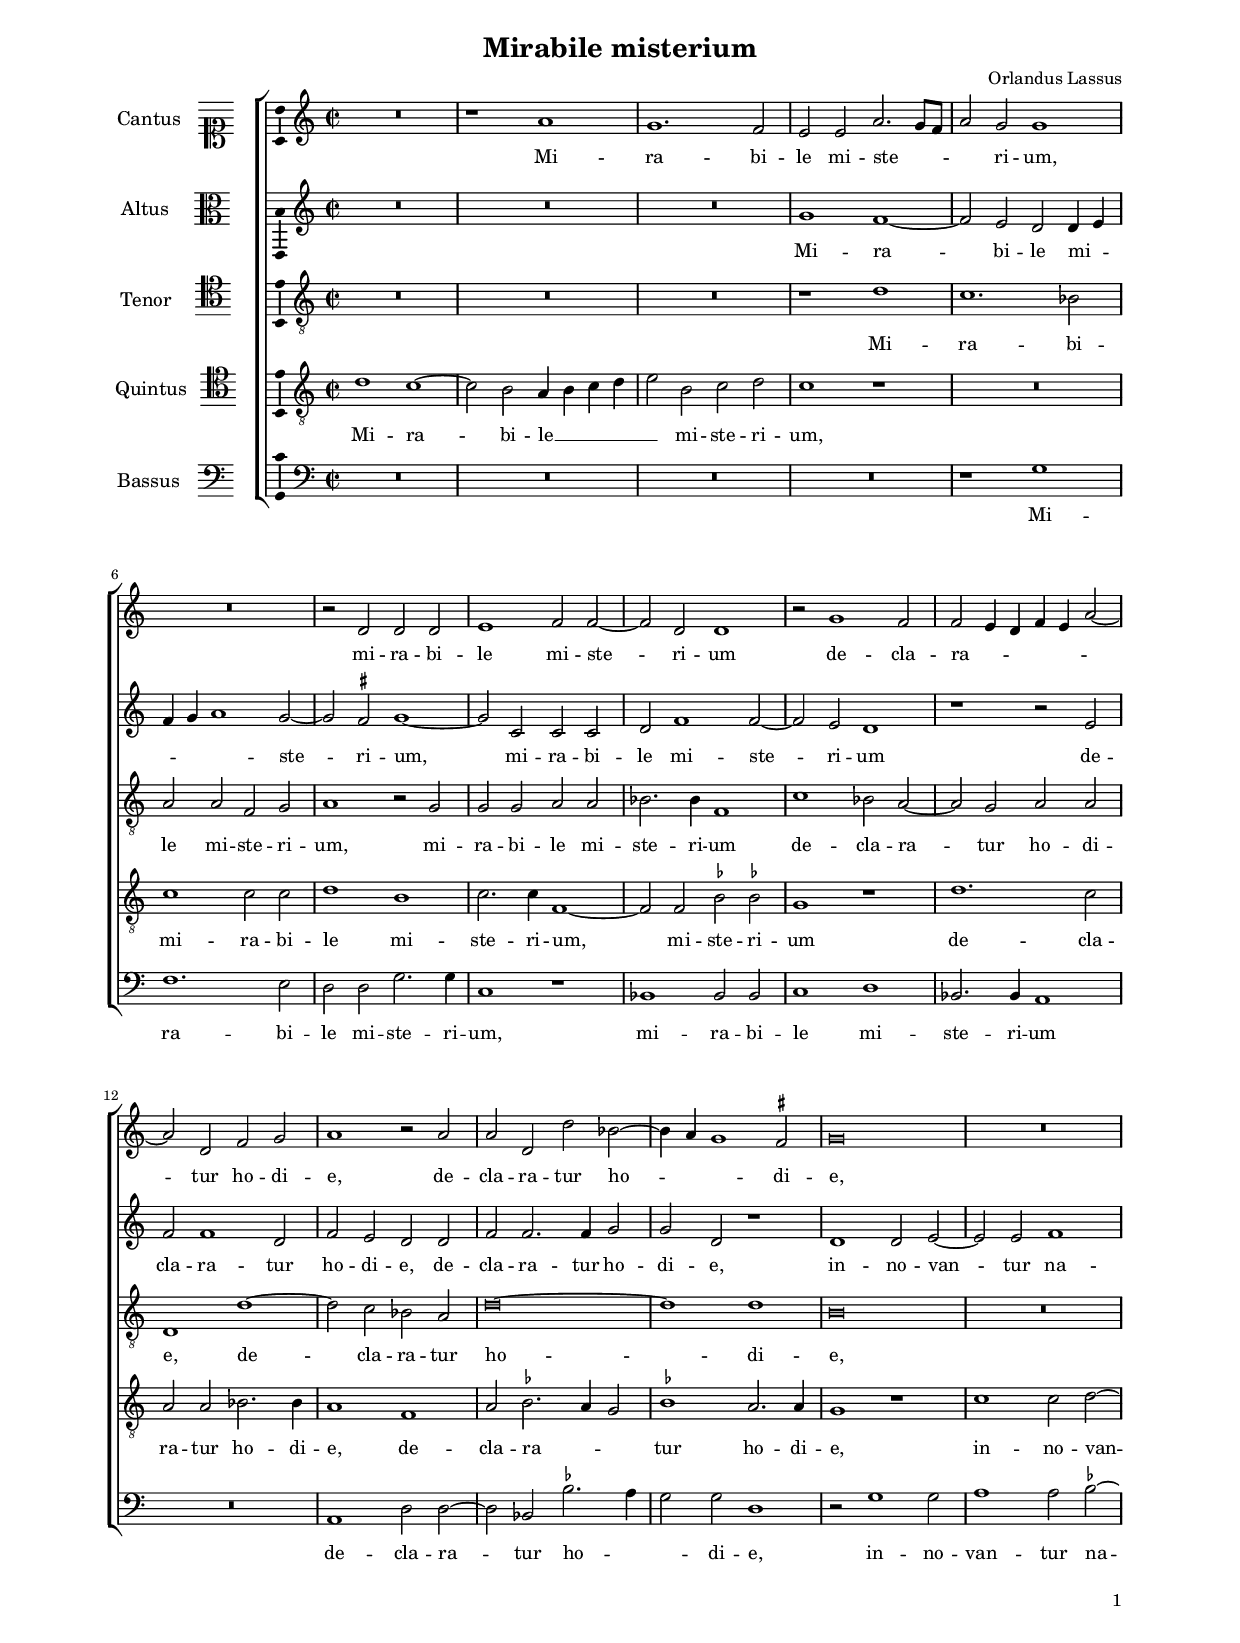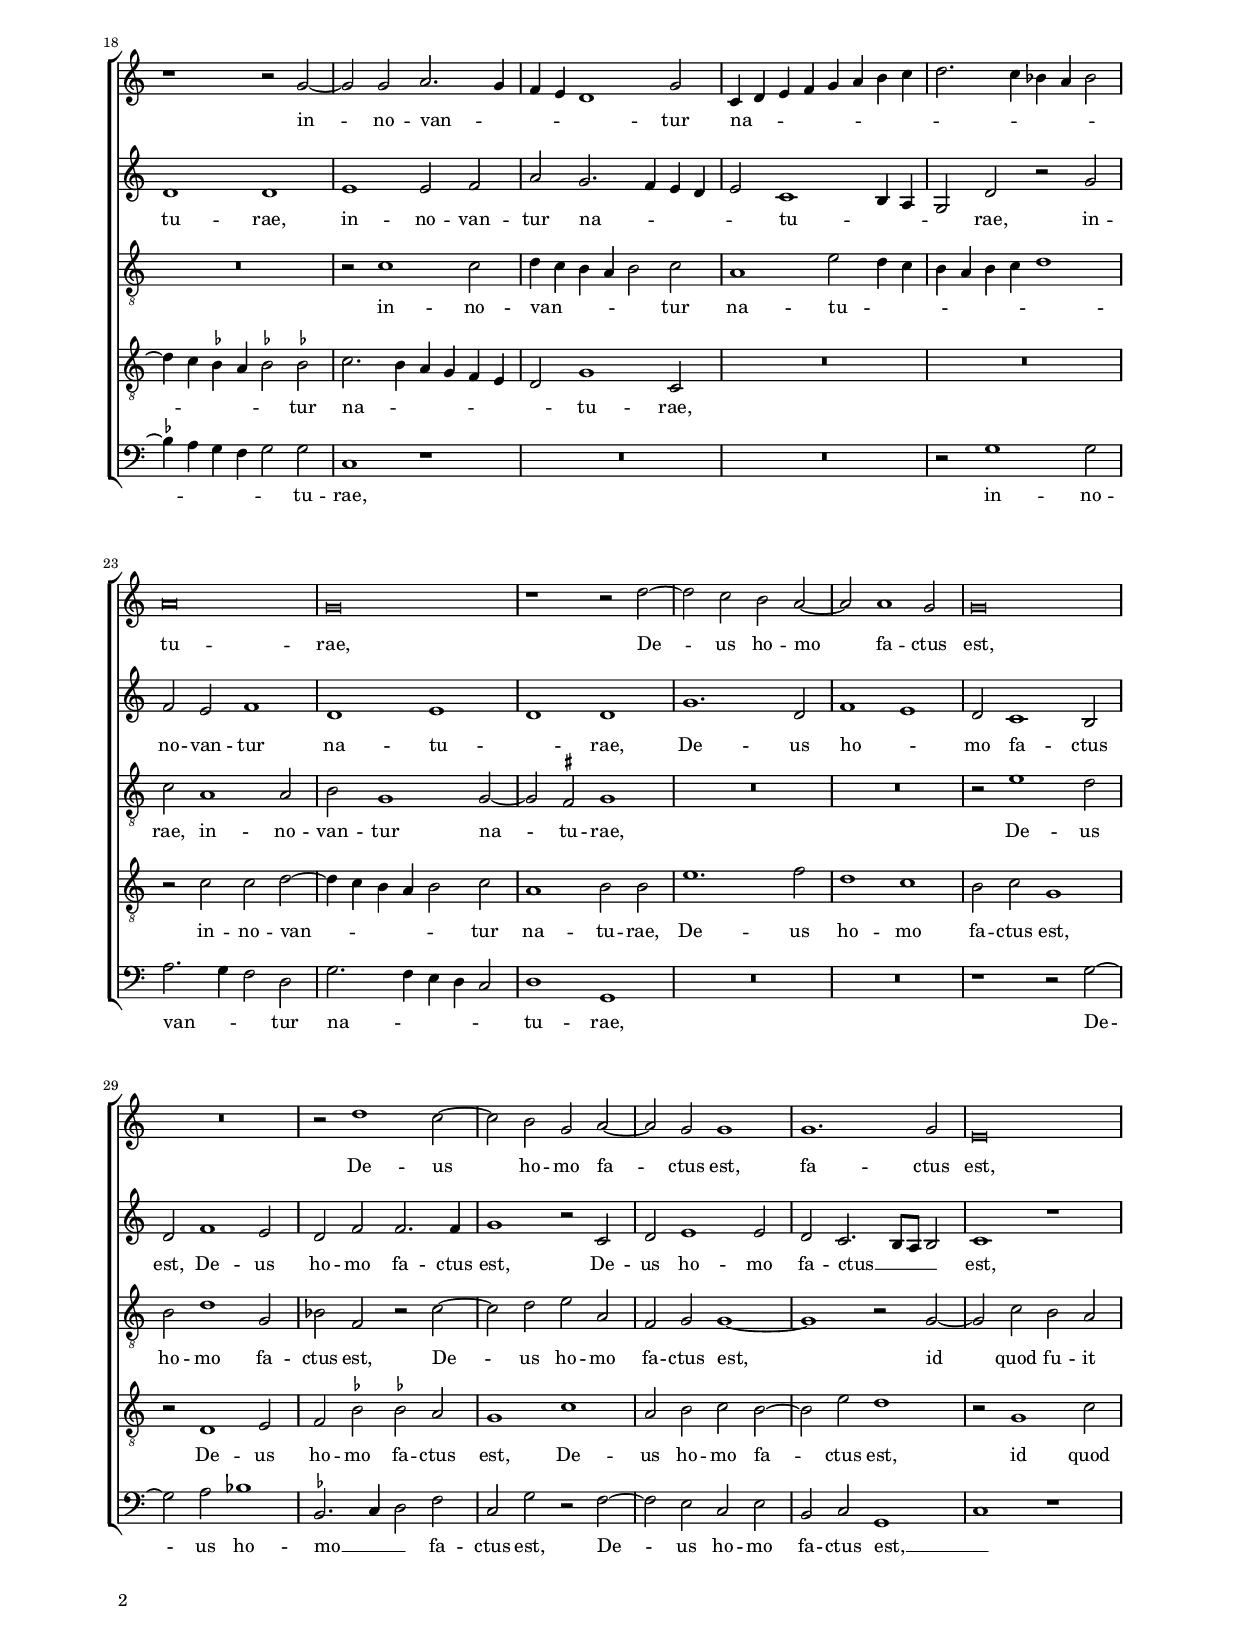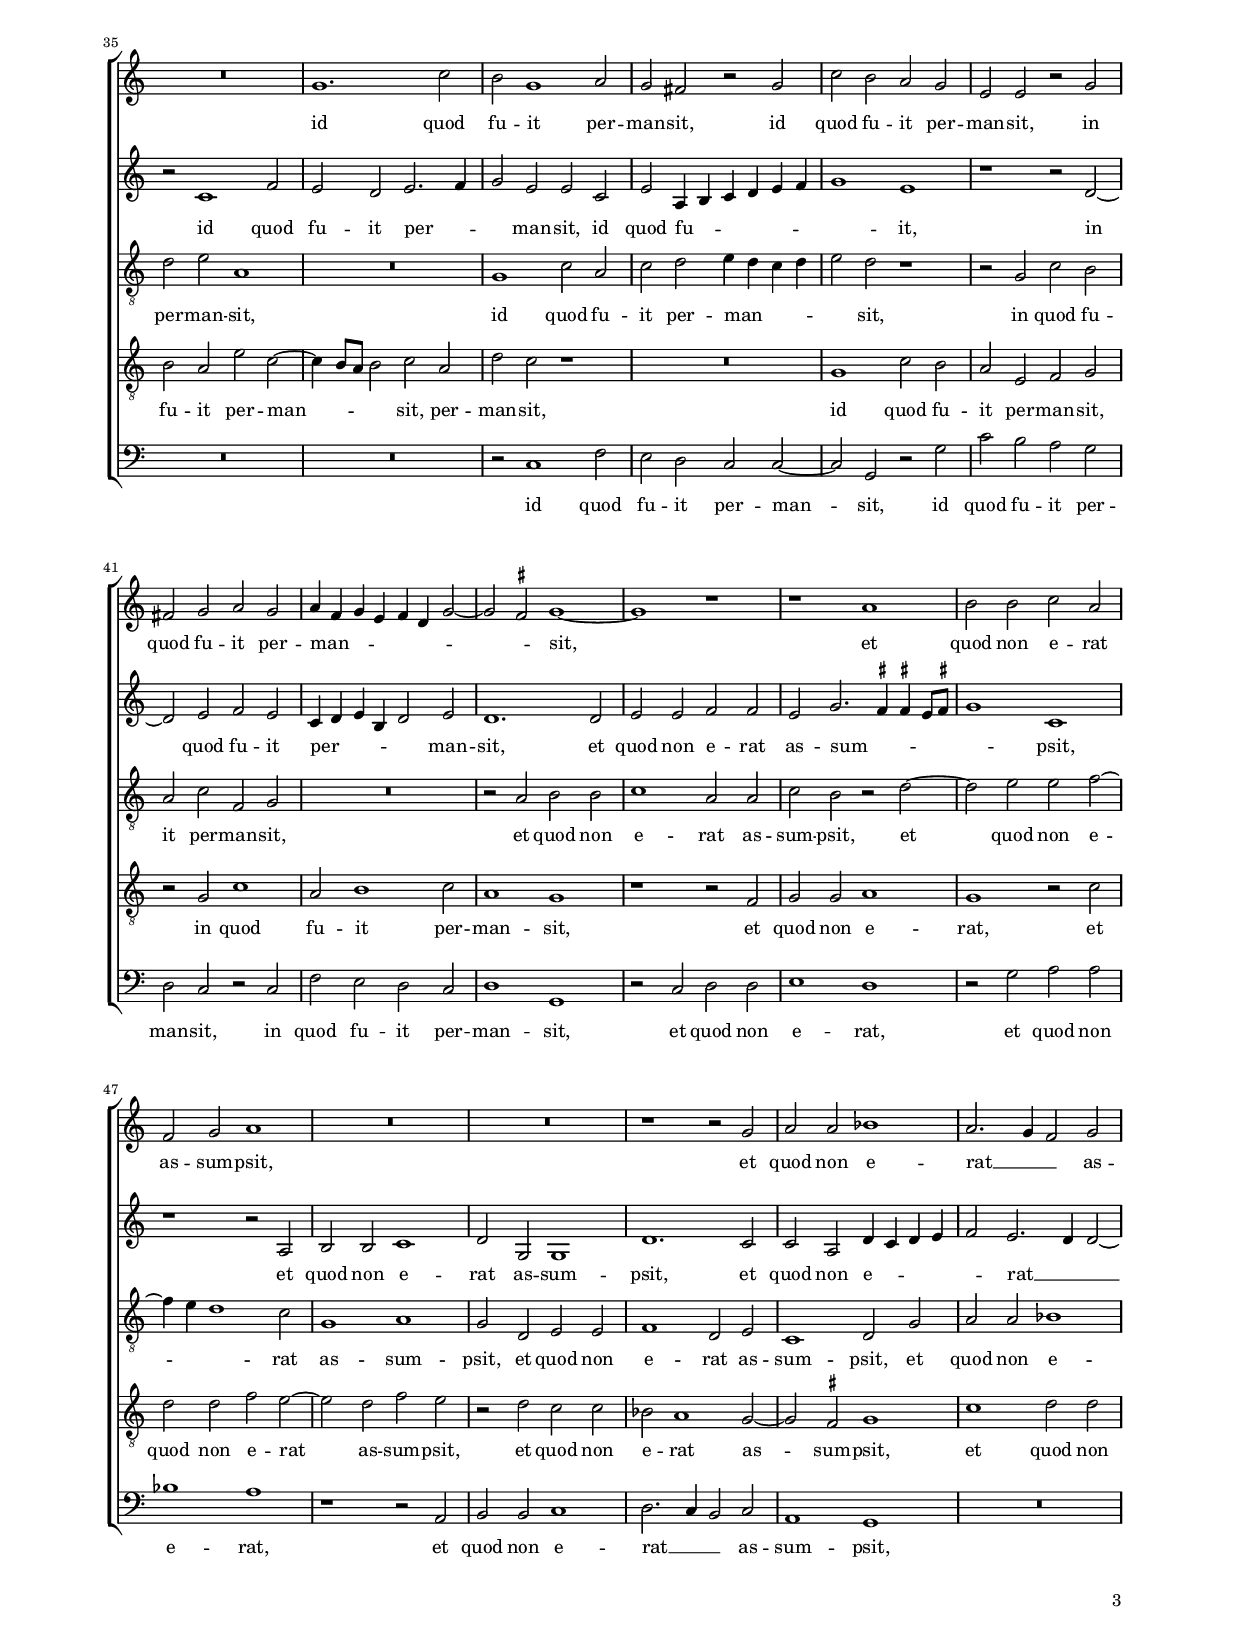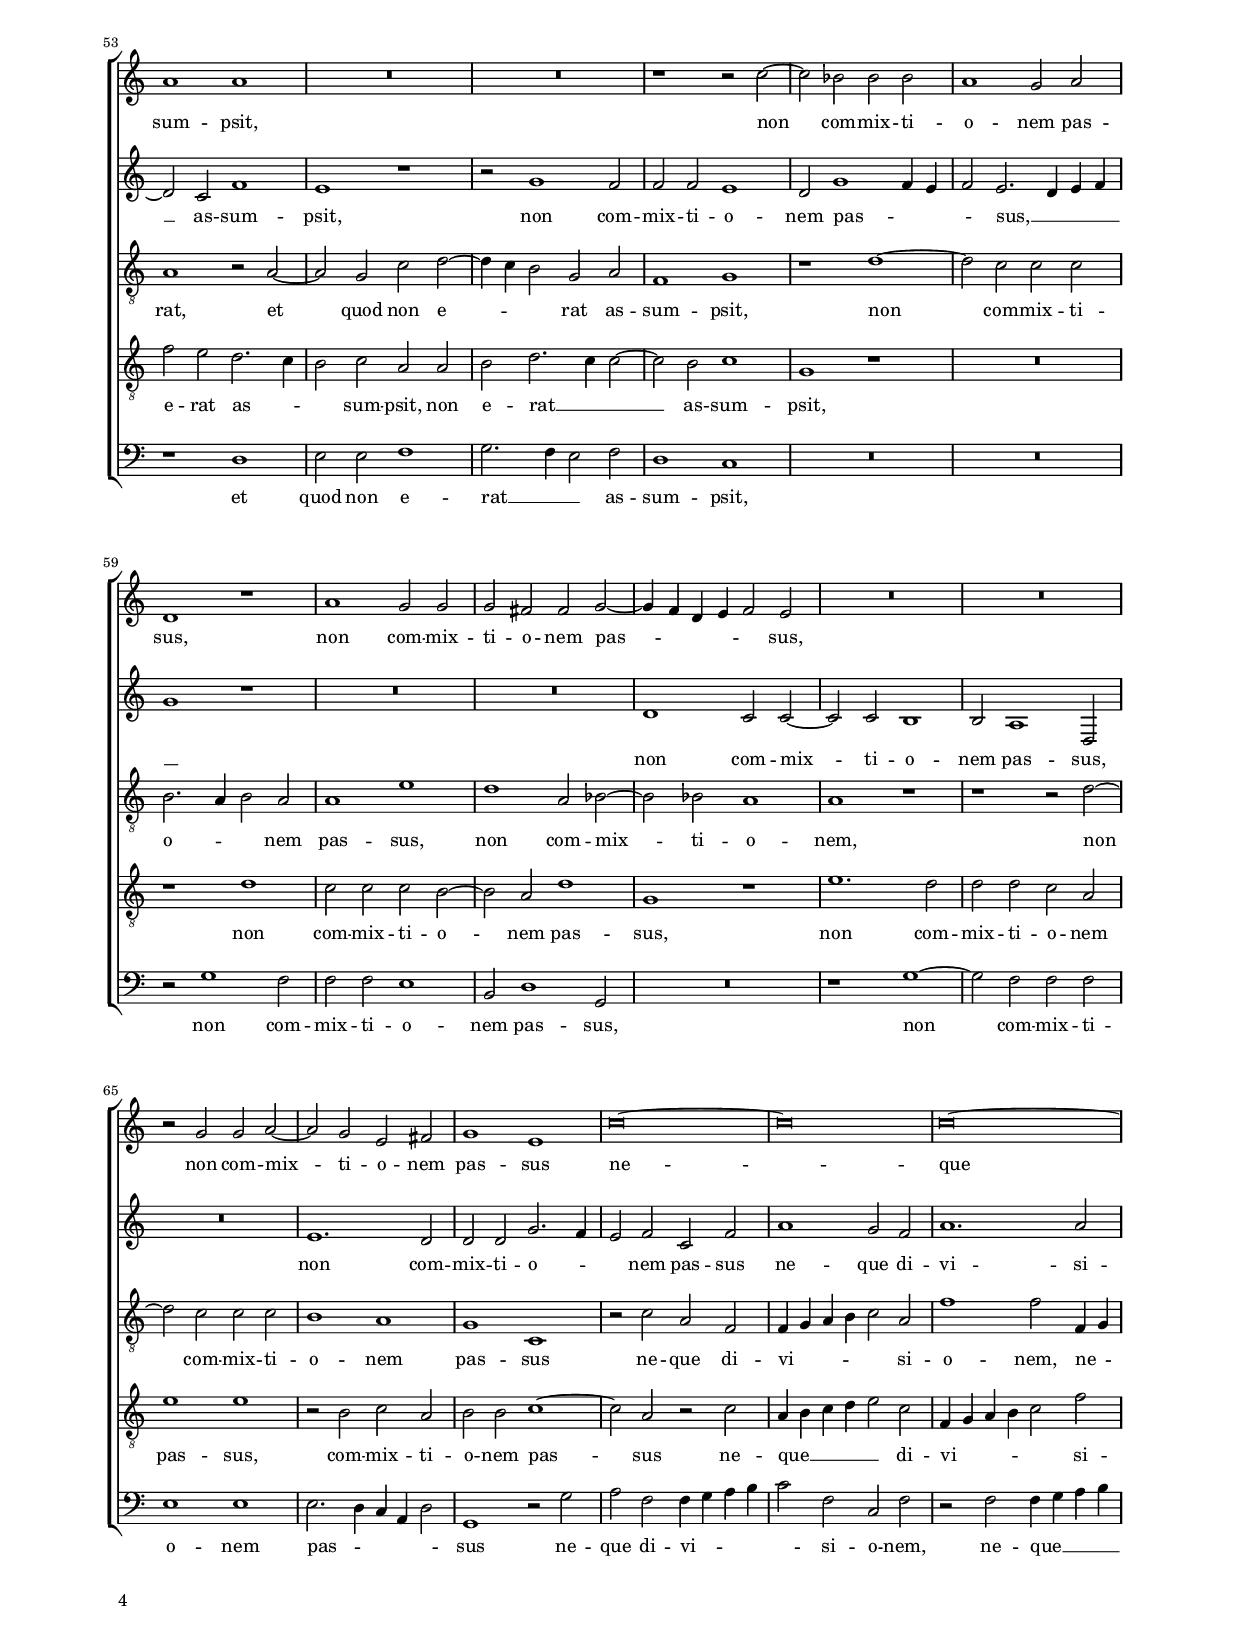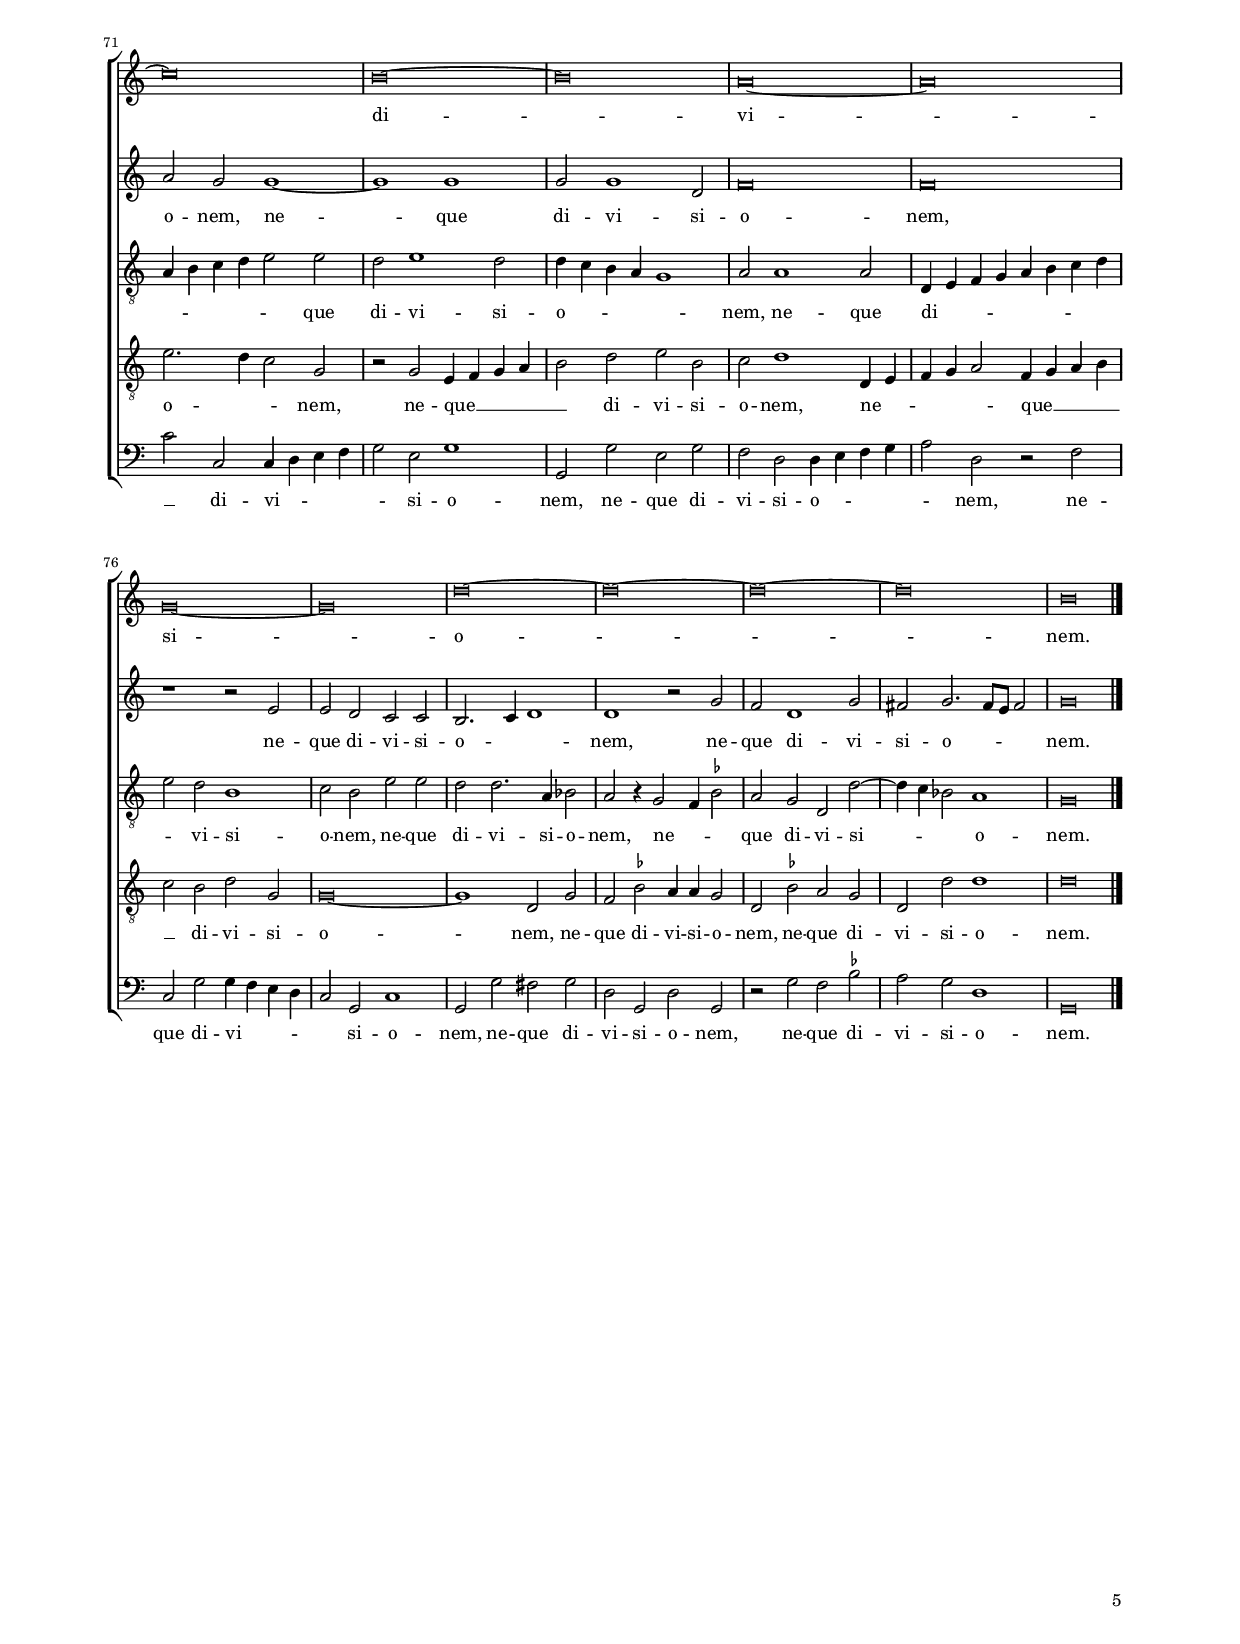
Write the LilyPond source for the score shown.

\header
{
  title="Mirabile misterium"
  composer="Orlandus Lassus"
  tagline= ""
}

\version "2.20.0"
\language deutsch
#(set-global-staff-size 15)
% #(set-default-paper-size "letter")
#(ly:set-option 'point-and-click #f)


\paper
	{
	top-margin = 1.8 \cm
	bottom-margin = 1.2 \cm
	left-margin = 2 \cm
	right-margin = 2 \cm
	ragged-bottom = ##f
	ragged-last-bottom = ##t
	print-page-number = ##f
	system-system-spacing = #'((basic-distance . 17) (minimum-distance . 14) (padding . 7) (strechability . 150))
    oddFooterMarkup=\markup   \fill-line { "" \fromproperty #'page:page-number-string }
    evenFooterMarkup=\markup  \fill-line { \fromproperty #'page:page-number-string "" }
    last-bottom-spacing = #'((basic-distance . 12) (minimum-distance . 7) (padding . 4))
%	systems-per-page = 3
%   page-count = 4
%	min-systems-per-page = 3
%	print-all-headers = ##t
%	print-first-page-number = ##t
%	first-page-number = 1
	}

	
global = {
    % \set Staff.autoBeaming = ##f
	\key c \major
	\time 2/2 \set Score.measureLength = #(ly:make-moment 2/1)
    \set Score.tempoHideNote = ##t
    \tempo 2 = 90
    \skip 1*2*82 \bar "|."
	}

	ficta = { \once \set suggestAccidentals = ##t }

	forget = #(define-music-function (music) (ly:music?) #{
		\accidentalStyle forget
		$music
		\accidentalStyle default
		#})
  

incipitcantus = \markup { \score {
	{
	\set Staff.instrumentName = \markup { \fontsize #1 "Cantus" }
	\key c \major
	\clef soprano
	s4 \bar ""
	}
	\layout  {
	raggedright = ##t
	indent = 1.6 \cm
	line-width = 2.2\cm
	\context { \Staff \remove Time_signature_engraver }
	\override Staff.Clef.Y-extent = #'(0 . 0)
	}} \hspace #1 }

      
incipitaltus = \markup { \score {
	{
	\set Staff.instrumentName = \markup { \fontsize #1 "Altus" }
	\key c \major
	\clef alto
	s4 \bar ""
	}
	\layout  {
	raggedright = ##t
	indent = 1.6 \cm
	line-width = 2.2\cm
	\context { \Staff \remove Time_signature_engraver }
	\override Staff.Clef.Y-extent = #'(0 . 0)
	}} \hspace #1 }


incipittenor = \markup { \score {
	{
	\set Staff.instrumentName = \markup { \fontsize #1 "Tenor" }
	\key c \major
	\clef tenor
	s4 \bar ""
	}
	\layout  {
	raggedright = ##t
	indent = 1.6 \cm
	line-width = 2.2\cm
	\context { \Staff \remove Time_signature_engraver }
	\override Staff.Clef.Y-extent = #'(0 . 0)
	}} \hspace #1 }
      
      
incipitquintus = \markup { \score {
	{
	\set Staff.instrumentName = \markup { \fontsize #1 "Quintus" }
	\key c \major
	\clef tenor
	s4 \bar ""
	}
	\layout  {
	raggedright = ##t
	indent = 1.6 \cm
	line-width = 2.2\cm
	\context { \Staff \remove Time_signature_engraver }
	\override Staff.Clef.Y-extent = #'(0 . 0)
	}} \hspace #1 }
      
      
incipitbassus = \markup { \score {
	{
	\set Staff.instrumentName = \markup { \fontsize #1 "Bassus" }
	\key c \major
	\clef bass
	s4 \bar ""
	}
	\layout  {
	raggedright = ##t
	indent = 1.6 \cm
	line-width = 2.2\cm
	\context { \Staff \remove Time_signature_engraver }
	\override Staff.Clef.Y-extent = #'(0 . 0)
	}} \hspace #1 }


cantus =  \relative c''
	{
	R\breve
	r1 a
	g1. f2
	e2 e a2. g8 f
%5
	a2 g g1 | \break \noPageBreak
	R\breve
	r2 d d d
	e1 f2 f~ \noBreak
	f2 d d1
%10
	r2 g1 f2 |
	f2 e4 d f e a2~ \break \noPageBreak
	a2 d, f2 g
	a1 r2 a
	a2 d, d' b~ \noBreak
%15
	b4 a g1 \ficta fis2 |
	g\breve
	R\breve \pageBreak
	r1 r2 g~
	g2 g a2. g4
%20
	f4 e d1 g2 |
	c,4 d e f g a h c
	d2. c4 b a b2 \break \noPageBreak
	a\breve
	g\breve
%25
	r1 r2 d'~ |
	d2 c h a~
	a2 a1 g2
	g\breve \break \noPageBreak
	R\breve
%30
	r2 d'1 c2~ |
	c2 h g a~
	a2 g g1
	g1. g2
	e\breve \pageBreak
%35
	R\breve |
	g1. c2
	h2 g1 a2
	g2 fis r g
	c2 h a g
%40
	e2 e r g | \break \noPageBreak
	fis2 g a g
	a4 f g e f d g2~
	g2 \ficta fis g1~
	g1 r
%45
	r1 a |
	h2 h c a \break \noPageBreak
	f2 g a1
	R\breve
	R\breve
%50
	r1 r2 g |
	a2 a b1
	a2. g4 f2 g \pageBreak
	a1 a
	R\breve
%55
	R\breve |
	r1 r2 c~
	c2 b b b
	a1 g2 a \break \noPageBreak
	d,1 r
%60
	a'1 g2 g |
	g2 fis fis g~
	g4 f d e f2 e
	R\breve
	R\breve \break \noPageBreak
%65
	r2 g g a~ |
	a2 g e fis
	g1 e
	c'\breve~
	c\breve
%70
	c\breve~ | \pageBreak
	c\breve
	h\breve~
	h\breve
	a\breve~
%75
	a\breve | \break \noPageBreak
	g\breve~
	g\breve
	d'\breve~
	d\breve~
%80
	d\breve~ |
    d\breve 
	h\breve |  
	}


altus =  \relative c'
    {
	R\breve
	R\breve
	R\breve
	g'1 f~
%5
	f2 e d d4 e |
	f4 g a1 g2~
	g2 \ficta fis g1~
	g2 c, c c
	d2 f1 f2~
%10
	f2 e d1 |
	r1 r2 e
	f2 f1 d2
	f2 e d d
	f2 f2. f4 g2
%15
	g2 d r1 |
	d1 d2 e~
	e2 e f1
	d1 d
	e1 e2 f
%20
	a2 g2. f4 e d |
	e2 c1 h4 a
	g2 d' r g
	f2 e f1
	d1 e
%25
	d1 d |
	g1. d2
	f1 e
	d2 c1 h2
	d2 f1 e2
%30
	d2 f f2. f4 |
	g1 r2 c,
	d2 e1 e2
	d2 c2. h8 a h2
	c1 r
%35
	r2 c1 f2 |
	e2 d e2. f4
	g2 e e c
	e2 a,4 h c d e f
	g1 e
%40
	r1 r2 d~ |
	d2 e f e
	c4 d e h d2 e
	d1. d2
	e2 e f f
%45
	e2 g2. \ficta fis4 \ficta fis! e8 \ficta fis! |
	g1 c,
	r1 r2 a
	h2 h c1
	d2 g, g1
%50
	d'1. c2 |
	c2 a d4 c d e
	f2 e2. d4 d2~
	d2 c f1
	e1 r
%55
	r2 g1 f2 |
	f2 f e1
	d2 g1 f4 e
    f2 e2. d4 e f
	g1 r |
%60
    R\breve
	R\breve
	d1 c2 c~
	c2 c h1
	h2 a1 d,2 |
%65
    R\breve
	e'1. d2
	d2 d g2. f4
	e2 f c f
	a1 g2 f |
%70
    a1. a2
	a2 g g1~
	g1 g
	g2 g1 d2
	f\breve |
%75
    f\breve
	r1 r2 e
	e2 d c c
	h2. c4 d1
	d1 r2 g |
%80
    f2 d1 g2
	fis2 g2. fis8 e fis2
	g\breve |
	}


tenor =  \relative c'
	{
	R\breve
	R\breve
	R\breve
	r1 d
%5
	c1. b2 |
	a2 a f g
	a1 r2 g
	g2 g a a
	b2. b4 f1
%10
	c'1 b2 a~ |
	a2 g a a
	d,1 d'~
	d2 c b a
	d\breve~
%15
	d1 d |
	h\breve
	R\breve
	R\breve
	r2 c1 c2
%20
	d4 c h a h2 c |
	a1 e'2 d4 c
	h4 a h c d1
	c2 a1 a2
	h2 g1 g2~
%25
	g2 \ficta fis g1 |
	R\breve
	R\breve
	r2 e'1 d2
	h2 d1 g,2
%30
	b2 f r c'~ |
	c2 d e a,
	f2 g g1~
	g1 r2 g~
	g2 c h a
%35
	d2 e a,1 |
	R\breve
	g1 c2 a
	c2 d e4 d c d
	e2 d r1
%40
	r2 g, c h |
	a2 c f, g
	R\breve
	r2 a h h
	c1 a2 a
%45
	c2 h r d~ |
	d2 e e f~
	f4 e d1 c2
	g1 a
	g2 d e e
%50
	f1 d2 e |
	c1 d2 g
	a2 a b1
	a1 r2 a~
	a2 g c d~
%55
	d4 c h2 g a |
	f1 g
	r1 d'~
	d2 c c c
	h2. a4 h2 a
%60
	a1 e' |
	d1 a2 b~
	b2 b a1
	a1 r
	r1 r2 d~
%65
	d2 c c c |
	h1 a
	g1 c,
	r2 c' a f
	f4 g a h c2 a
%70
	f'1 f2 f,4 g |
	a4 h c d e2 e
	d2 e1 d2
	d4 c h a g1
	a2 a1 a2
%75
	d,4 e f g a h c d |
	e2 d h1
	c2 h e e
	d2 d2. a4 b2
	a2 r4 g2 f4 \ficta b2
%80
	a2 g d d'~ |
	d4 c b2 a1
	g\breve |
	}


quintus  =  \relative c'
	{
	d1 c~
	c2 h a4 h c d
	e2 h c d
	c1 r
%5
	R\breve |
	c1 c2 c
	d1 h
	c2. c4 f,1~
	f2 f \ficta b \ficta b!
%10
	g1 r |
	d'1. c2
	a2 a b2. b4
	a1 f
	a2 \ficta b2. a4 g2
%15
	\ficta b1 a2. a4 |
	g1 r
	c1 c2 d~
	d4 c \ficta b a \ficta b!2 \ficta b!
	c2. h4 a g f e
%20
	d2 g1 c,2 |
	R\breve
	R\breve
	r2 c' c d~
	d4 c h a h2 c
%25
	a1 h2 h |
	e1. f2
	d1 c
	h2 c g1
	r2 d1 e2
%30
	f2 \ficta b \ficta b! a |
	g1 c
	a2 h c h~
	h2 e d1
	r2 g,1 c2
%35
	h2 a e' c~ |
	c4 h8 a h2 c a
	d2 c r1
	R\breve
	g1 c2 h
%40
	a2 e f g |
	r2 g c1
	a2 h1 c2
	a1 g
	r1 r2 f
%45
	g2 g a1 |
	g1 r2 c
	d2 d f e~
	e2 d f e
	r2 d c c
%50
	b2 a1 g2~ |
	g2 \ficta fis g1
	c1 d2 d
	f2 e d2. c4
	h2 c a a
%55
	h2 d2. c4 c2~ |
	c2 h c1
	g1 r
	R\breve
	r1 d'
%60
	c2 c c h~ |
	h2 a d1
	g,1 r
	e'1. d2
	d2 d c a
%65
	e'1 e |
	r2 h c a
	h2 h c1~
	c2 a r c
	a4 h c d e2 c
%70
	f,4 g a h c2 f |
	e2. d4 c2 g
	r2 g e4 f g a
	h2 d e h
	c2 d1 d,4 e
%75
	f4 g a2 f4 g a h |
	c2 h d g,
	g\breve~
	g1 d2 g
	f2 \ficta b a4 a g2
%80
	d2 \ficta b' a g |
	d2 d' d1
	d\breve |
	}


bassus  =  \relative c
	{
	R\breve
	R\breve
	R\breve
	R\breve
%5
	r1 g' |
	f1. e2
	d2 d g2. g4
	c,1 r
	b1 b2 b
%10
	c1 d |
	b2. b4 a1
	R\breve
	a1 d2 d~
	d2 b \ficta b'2. a4
%15
	g2 g d1 |
	r2 g1 g2
	a1 a2 \ficta b~
	\ficta b4 a g f g2 g
	c,1 r
%20
	R\breve |
	R\breve
	r2 g'1 g2
	a2. g4 f2 d
	g2. f4 e d c2
%25
	d1 g, |
	R\breve
	R\breve
	r1 r2 g'~
	g2 a b1
%30
	\ficta b,2. c4 d2 f |
	c2 g'r f~
	f2 e c e
	h2 c g1
	c1 r
%35
	R\breve |
	R\breve
	r2 c1 f2
	e2 d c c~
	c2 g r g'
%40
	c2 h a g |
	d2 c r c
	f2 e d c
	d1 g,
	r2 c d d
%45
	e1 d |
	r2 g a a
	b1 a
	r1 r2 a,
	h2 h c1
%50
	d2. c4 h2 c |
	a1 g
	R\breve
	r1 d'
	e2 e f1
%55
	g2. f4 e2 f |
	d1 c
	R\breve
	R\breve
	r2 g'1 f2
%60
	f2 f e1 |
	h2 d1 g,2
	R\breve
	r1 g'~
	g2 f f f
%65
	e1 e |
	e2. d4 c a d2
	g,1 r2 g'
	a2 f f4 g a h
	c2 f, c f
%70
	r2 f f4 g a h |
	c2 c, c4 d e f
	g2 e g1
	g,2 g' e g
	f2 d d4 e f g
%75
	a2 d, r f |
	c2 g' g4 f e d
	c2 g c1
	g2 g' fis g
	d2 g, d' g,
%80
	r2 g' f \ficta b |
	a2 g d1
	g,\breve |
	}


lyricscantus = \lyricmode {
	Mi -- ra -- bi -- le mi -- ste -- _ _ _ ri -- um,
    mi -- ra -- bi -- le mi -- ste -- ri -- um
    de -- cla -- ra -- _ _ _ _ _ tur ho -- di -- e,
    de -- cla -- ra -- tur ho -- _ _ di -- e,
    in -- no -- van -- _ _ _ _ tur na -- _ _ _ _ _ _ _ _ _ _ _ _ tu -- rae,
    De -- us ho -- mo fa -- ctus est,
    De -- us ho -- mo fa -- ctus est,
    fa -- ctus est,
    id quod fu -- it per -- man -- sit,
    id quod fu -- it per -- man -- sit,
    in quod fu -- it per -- man -- _ _ _ _ _ _ _ sit,
    et quod non e -- rat as -- sum -- psit,
    et quod non e -- rat __ _ _ as -- sum -- psit,
    non com -- mix -- ti -- o -- nem pas -- sus,
    non com -- mix -- ti -- o -- nem pas -- _ _ _ _ sus,
    non com -- mix -- ti -- o -- nem pas -- sus
    ne -- que di -- vi -- si -- o -- nem.
	}


lyricsaltus = \lyricmode {
	Mi -- ra -- bi -- le mi -- _ _ _ _ ste -- ri -- um,
    mi -- ra -- bi -- le mi -- ste -- ri -- um
    de -- cla -- ra -- tur ho -- di -- e,
    de -- cla -- ra -- tur ho -- di -- e,
    in -- no -- van -- tur na -- tu -- rae,
    in -- no -- van -- tur na -- _ _ _ _ tu -- _ _ _ rae,
    in -- no -- van -- tur na -- tu -- _ rae,
    De -- us ho -- _ mo fa -- ctus est,
    De -- us ho -- mo fa -- ctus est,
    De -- us ho -- mo fa -- ctus __ _ _ _ est,
    id quod fu -- it per -- _ _ man -- sit,
    id quod fu -- _ _ _ _ _ _ it,
    in quod fu -- it per -- _ _ _ _ man -- sit,
    et quod non e -- rat as -- sum -- _ _ _ _ _ psit,
    et quod non e -- rat as -- sum -- psit,
    et quod non e -- _ _ _ _ rat __ _ _ as -- sum -- psit,
    non com -- mix -- ti -- o -- nem pas -- _ _ _ sus, __ _ _ _ _
    non com -- mix -- ti -- o -- nem pas -- sus,
    non com -- mix -- ti -- o -- _ _ nem pas -- sus
    ne -- que di -- vi -- si -- o -- nem,
    ne -- que di -- vi -- si -- o -- nem,
    ne -- que di -- vi -- si -- o -- _ _ nem,
    ne -- que di -- vi -- si -- o -- _ _ _ nem.
	}


lyricstenor = \lyricmode {
	Mi -- ra -- bi -- le mi -- ste -- ri -- um,
    mi -- ra -- bi -- le mi -- ste -- ri -- um
    de -- cla -- ra -- tur ho -- di -- e,
    de -- cla -- ra -- tur ho -- di -- e,
    in -- no -- van -- _ _ _ _ tur na -- tu -- _ _ _ _ _ _ _ rae,
    in -- no -- van -- tur na -- tu -- rae,
    De -- us ho -- mo fa -- ctus est,
    De -- us ho -- mo fa -- ctus est,
    id quod fu -- it per -- man -- sit,
    id quod fu -- it per -- man -- _ _ _ _ sit,
    in quod fu -- it per -- man -- sit,
    et quod non e -- rat as -- sum -- psit,
    et quod non e -- _ _ rat as -- sum -- psit,
    et quod non e -- rat as -- sum -- psit,
    et quod non e -- rat,
    et quod non e -- _ _ rat as -- sum -- psit,
    non com -- mix -- ti -- o -- _ _ nem pas -- sus,
    non com -- mix -- ti -- o -- nem,
    non com -- mix -- ti -- o -- nem pas -- sus
    ne -- que di -- vi -- _ _ _ _ si -- o -- nem,
    ne -- _ _ _ _ _ _ que di -- vi -- si -- o -- _ _ _ _ nem,
    ne -- que di -- _ _ _ _ _ _ _ _ vi -- si -- o -- nem,
    ne -- que di -- vi -- si -- o -- nem,
    ne -- _ _ que di -- vi -- si -- _ _ o -- nem.
	}


lyricsquintus = \lyricmode {
	Mi -- ra -- bi -- le __ _ _ _ _ mi -- ste -- ri -- um,
    mi -- ra -- bi -- le mi -- ste -- ri -- um,
    mi -- ste -- ri -- um
    de -- cla -- ra -- tur ho -- di -- e,
    de -- cla -- ra -- _ _ tur ho -- di -- e,
    in -- no -- van -- _ _ _ _ tur na -- _ _ _ _ _ _ tu -- rae,
    in -- no -- van -- _ _ _ _ tur na -- tu -- rae,
    De -- us ho -- mo fa -- ctus est,
    De -- us ho -- mo fa -- ctus est,
    De -- us ho -- mo fa -- ctus est,
    id quod fu -- it per -- man -- _ _ _ sit,
    per -- man -- sit,
    id quod fu -- it per -- man -- sit,
    in quod fu -- it per -- man -- sit,
    et quod non e -- rat,
    et quod non e -- rat as -- sum -- psit,
    et quod non e -- rat as -- sum -- psit,
    et quod non e -- rat as -- _ _ sum -- psit,
    non e -- rat __ _ _ as -- sum -- psit,
    non com -- mix -- ti -- o -- nem pas -- sus,
    non com -- mix -- ti -- o -- nem pas -- sus,
    com -- mix -- ti -- o -- nem pas -- sus
    ne -- que __ _ _ _ _ di -- vi -- _ _ _ _ si -- o -- _ _ nem,
    ne -- que __ _ _ _ _ di -- vi -- si -- o -- nem,
    ne -- _ _ _ _ que __ _ _ _ _ di -- vi -- si -- o -- nem,
    ne -- que di -- vi -- si -- o -- nem,
    ne -- que di -- vi -- si -- o -- nem.
	}


lyricsbassus = \lyricmode {
	Mi -- ra -- bi -- le mi -- ste -- ri -- um,
    mi -- ra -- bi -- le mi -- ste -- ri -- um
    de -- cla -- ra -- tur ho -- _ _ di -- e,
    in -- no -- van -- tur na -- _ _ _ _ tu -- rae,
    in -- no -- van -- _ _ tur na -- _ _ _ _ tu -- rae,
    De -- us ho -- mo __ _ _ fa -- ctus est,
    De -- us ho -- mo fa -- ctus est, __ _
    id quod fu -- it per -- man -- sit,
    id quod fu -- it per -- man -- sit,
    in quod fu -- it per -- man -- sit,
    et quod non e -- rat,
    et quod non e -- rat,
    et quod non e -- rat __ _ _ as -- sum -- psit,
    et quod non e -- rat __ _ _ as -- sum -- psit,
    non com -- mix -- ti -- o -- nem pas -- sus,
    non com -- mix -- ti -- o -- nem pas -- _ _ _ _ sus
    ne -- que di -- vi -- _ _ _ _ si -- o -- nem,
    ne -- que __ _ _ _ _ di -- vi -- _ _ _ _ si -- o -- nem,
    ne -- que di -- vi -- si -- o -- _ _ _ _ nem,
    ne -- que di -- vi -- _ _ _ _ si -- o -- nem,
    ne -- que di -- vi -- si -- o -- nem,
    ne -- que di -- vi -- si -- o -- nem.
	}


\score
{  
    % \transpose {
	\new ChoirStaff \with { \override StaffGrouper.staff-staff-spacing.basic-distance = #12 }
	<<

	\new Staff << \global
	\new Voice="v1" {
		\set Staff.instrumentName=\incipitcantus
%		\set Staff.instrumentName= "S"
		\set Staff.midiInstrument = "reed organ"
		\clef violin
		\cantus }
	\new Lyrics \lyricsto "v1" {\lyricscantus }
	>>


	\new Staff << \global
	\new Voice="v2" {
		\set Staff.instrumentName=\incipitaltus
%		\set Staff.instrumentName= "A"
		\set Staff.midiInstrument = "reed organ"
                \clef violin % "G_8"
		\altus}
	\new Lyrics \lyricsto "v2" {\lyricsaltus }
	>>


	\new Staff << \global
	\new Voice="v3" {
		\set Staff.instrumentName=\incipittenor
%		\set Staff.instrumentName= "T"
		\set Staff.midiInstrument = "reed organ"
		\clef "G_8"
		\tenor }
	\new Lyrics \lyricsto "v3" {\lyricstenor }
	>>


	\new Staff << \global
	\new Voice="v5" {
		\set Staff.instrumentName=\incipitquintus
%		\set Staff.instrumentName= "Q"
		\set Staff.midiInstrument = "reed organ"
		\clef "G_8"
		\quintus}
	\new Lyrics \lyricsto "v5" {\lyricsquintus }
	>>


	\new Staff << \global
	\new Voice="v4" {
		\set Staff.instrumentName=\incipitbassus
%		\set Staff.instrumentName= "B"
		\set Staff.midiInstrument = "reed organ"
		\clef bass 
		\bassus }
	\new Lyrics \lyricsto "v4" {\lyricsbassus}
	>>

	>>
	% } % transpose

	\layout
	{
	indent = 2.5\cm
	\context { \Lyrics \override VerticalAxisGroup.nonstaff-relatedstaff-spacing.padding = #1.4 }
%	\context { \Lyrics \override LyricText.font-size = #1 }
	\context { \Staff \override TimeSignature.break-visibility = #end-of-line-invisible }
	\context { \Staff \consists "Ambitus_engraver" }
%   \context { \Staff \consists "Custos_engraver" }
%   \context { \Staff \override Custos.style = #'mensural }
%	\context { \Voice \override Slur.transparent = ##t }
	\context { \Score \override BarNumber.padding = #2 }
	\context { \Voice \override NoteHead.style = #'baroque }
	}

\midi
	{
    	
	}

}


% EOF
